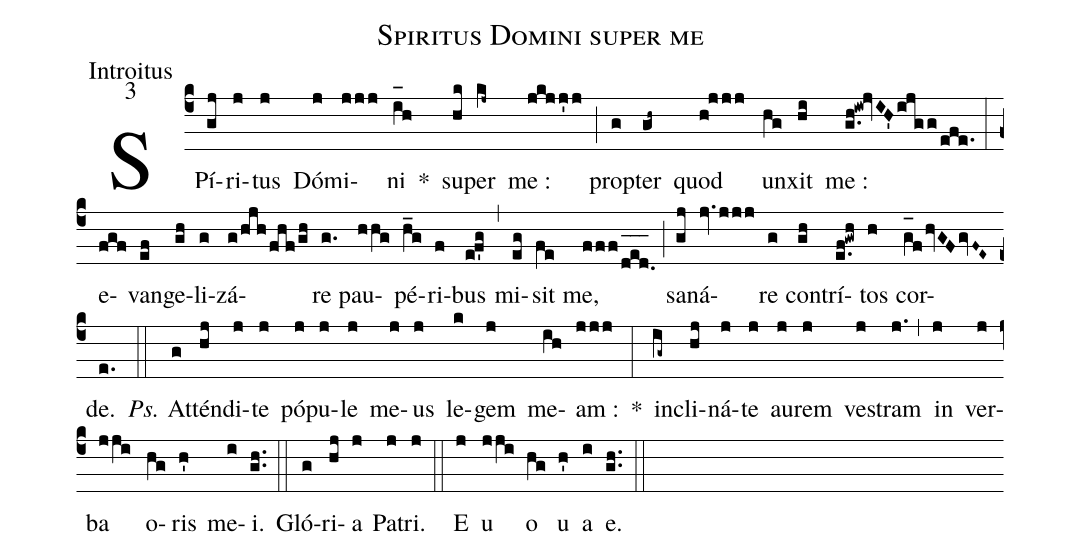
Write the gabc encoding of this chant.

name:Spiritus Domini super me;
office-part:Introitus;
mode:3;
%%
(c4) SPí(gj)ri(j)tus(j) Dó(j)mi(jjj)ni(i_[oh:h]h) *() su(hk)per(kj~) me :(jkjj'j) (;) pro(g)pter(gh~) quod(h!jjj) un(hg)xit(hi) me :(g.h!iw!jvIH'ijgg/efe.) (:) e(fgf)van(ef)ge(gh)li(g)zá(g/hjhfhf/gh)re(g.) pau(hhg)pé(h_g)ri(f)bus(ef'g) (,) mi(eg)sit(fe) me,(fff/d_[oh:h]e_[oh:h]d._[oh:h]) (;) sa(gj)ná(jv.jjj)re(g) con(gh)trí(e.f!gwh)tos(h) cor(g_[oh:h]fhvGFgvF~E~)de.(e.) (::) <i>Ps.</i> At(g)tén(hj)di(j)te(j) pó(j)pu(j)le(j) me(j)us(j) le(k)gem(j) me(ih)am :(jjj) *(:) in(ig~)cli(hj)ná(j)te(j) au(j)rem(j) ve(j)stram(j.) (,) in(j) ver(j)ba(jji) o(hg)ris(h') me(i)i.(gh..) (::) Gló(g)ri(hj)a(j) Pa(j)tri.(j) (::) <eu>E(j) u(jji) o(hg) u(h') a(i) e.</eu>(gh..) (::)
